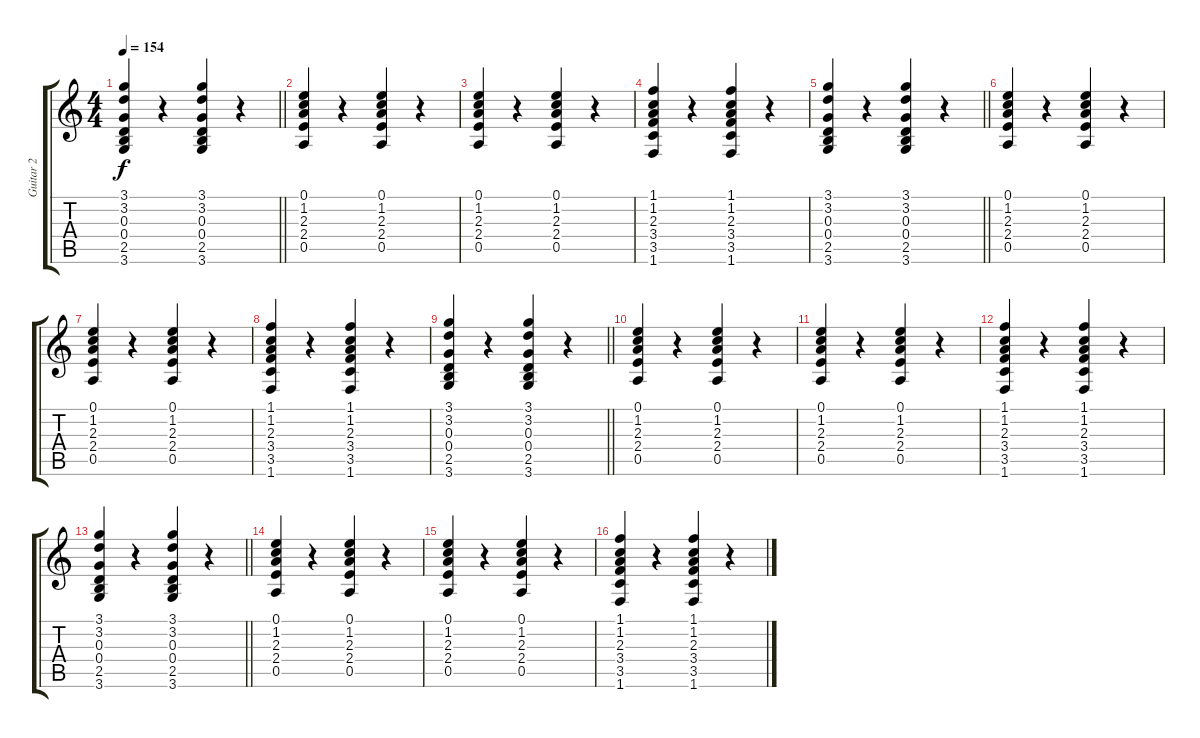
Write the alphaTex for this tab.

\track ("Guitar 2" "Guitar 2") {instrument electricguitarjazz}
\staff {score tabs}
\tuning (E4 B3 G3 D3 A2 E2) {hide}
\ts (4 4)
\tempo 154
\clef g2
\barLineRight lightlight
\ks c
(3.1 3.2 0.3 0.4 2.5 3.6).4{dy f} r.4 (3.1 3.2 0.3 0.4 2.5 3.6).4 r.4 |
(0.1 1.2 2.3 2.4 0.5).4 r.4 (0.1 1.2 2.3 2.4 0.5).4 r.4 |
(0.1 1.2 2.3 2.4 0.5).4 r.4 (0.1 1.2 2.3 2.4 0.5).4 r.4 |
(1.1 1.2 2.3 3.4 3.5 1.6).4 r.4 (1.1 1.2 2.3 3.4 3.5 1.6).4 r.4 |
\barLineRight lightlight
(3.1 3.2 0.3 0.4 2.5 3.6).4 r.4 (3.1 3.2 0.3 0.4 2.5 3.6).4 r.4 |
(0.1 1.2 2.3 2.4 0.5).4 r.4 (0.1 1.2 2.3 2.4 0.5).4 r.4 |
(0.1 1.2 2.3 2.4 0.5).4 r.4 (0.1 1.2 2.3 2.4 0.5).4 r.4 |
(1.1 1.2 2.3 3.4 3.5 1.6).4 r.4 (1.1 1.2 2.3 3.4 3.5 1.6).4 r.4 |
\barLineRight lightlight
(3.1 3.2 0.3 0.4 2.5 3.6).4 r.4 (3.1 3.2 0.3 0.4 2.5 3.6).4 r.4 |
(0.1 1.2 2.3 2.4 0.5).4 r.4 (0.1 1.2 2.3 2.4 0.5).4 r.4 |
(0.1 1.2 2.3 2.4 0.5).4 r.4 (0.1 1.2 2.3 2.4 0.5).4 r.4 |
(1.1 1.2 2.3 3.4 3.5 1.6).4 r.4 (1.1 1.2 2.3 3.4 3.5 1.6).4 r.4 |
\barLineRight lightlight
(3.1 3.2 0.3 0.4 2.5 3.6).4 r.4 (3.1 3.2 0.3 0.4 2.5 3.6).4 r.4 |
(0.1 1.2 2.3 2.4 0.5).4 r.4 (0.1 1.2 2.3 2.4 0.5).4 r.4 |
(0.1 1.2 2.3 2.4 0.5).4 r.4 (0.1 1.2 2.3 2.4 0.5).4 r.4 |
(1.1 1.2 2.3 3.4 3.5 1.6).4 r.4 (1.1 1.2 2.3 3.4 3.5 1.6).4 r.4
